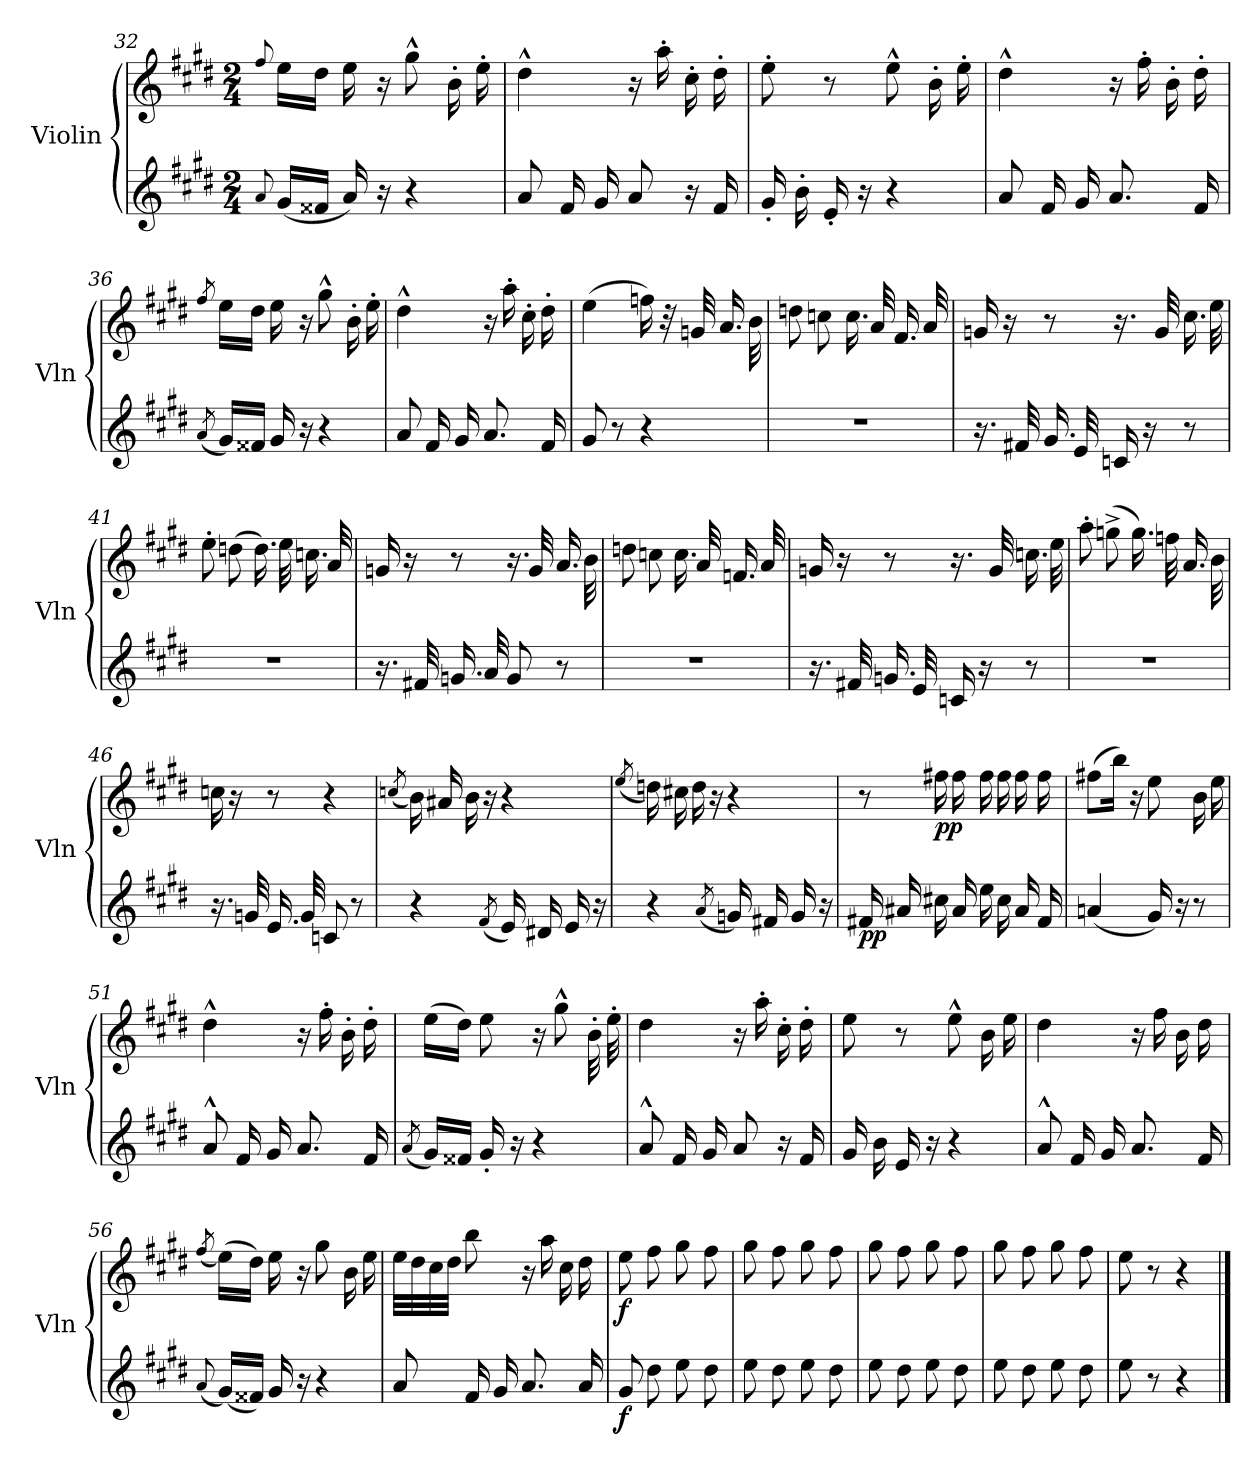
**kern	**dynam	**kern	**dynam
*part2	*part2	*part1	*part1
*staff2	*staff2	*staff1	*staff1
*I"Violin	*	*I"Violin	*
*I'Vln	*	*I'Vln	*
*clefG2	*	*clefG2	*
*k[f#c#g#d#]	*	*k[f#c#g#d#]	*
*M2/4	*	*M2/4	*
=32	=32	=32	=32
8qqa/	.	8qqff#/	.
(<16g#/LL	.	16ee\LL	.
16f##/JJ	.	16dd#\JJ	.
16a/)	.	16ee\	.
16r	.	16r	.
4r	.	8gg#^^\	.
.	.	16b'\	.
.	.	16ee'\	.
=33	=33	=33	=33
8a/	.	4dd#^^\	.
16f#/	.	.	.
16g#/	.	.	.
8a/	.	16r	.
.	.	16aa'\	.
16r	.	16cc#'\	.
16f#/	.	16dd#'\	.
!!LO:LB:g=z
=34	=34	=34	=34
16g#'/	.	8ee'\	.
16b'\	.	.	.
16e'/	.	8r	.
16r	.	.	.
4r	.	8ee^^\	.
.	.	16b'\	.
.	.	16ee'\	.
!!LO:LB:g=z
=35	=35	=35	=35
8a/	.	4dd#^^\	.
16f#/	.	.	.
16g#/	.	.	.
8.a/	.	16r	.
.	.	16ff#'\	.
.	.	16b'\	.
16f#/	.	16dd#'\	.
=36	=36	=36	=36
(<8qa/	.	8qff#/	.
16g#/LL)	.	16ee\LL	.
16f##/JJ	.	16dd#\JJ	.
16g#/	.	16ee\	.
16r	.	16r	.
4r	.	8gg#^^\	.
.	.	16b'\	.
.	.	16ee'\	.
=37	=37	=37	=37
8a/	.	4dd#^^\	.
16f#/	.	.	.
16g#/	.	.	.
8.a/	.	16r	.
.	.	16aa'\	.
.	.	16cc#'\	.
16f#/	.	16dd#'\	.
=38	=38	=38	=38
8g#/	.	(>4ee\	.
8r	.	.	.
4r	.	16ffn\)	.
.	.	32r	.
.	.	32gn/	.
.	.	16.a/	.
.	.	32b\	.
!!LO:LB:g=z
=39	=39	=39	=39
2r	.	8ddn\	.
.	.	8ccn\	.
.	.	16.cc\	.
.	.	32a/	.
.	.	16.f#/	.
.	.	32a/	.
=40	=40	=40	=40
16.r	.	16gn/	.
.	.	16r	.
32f#X/	.	.	.
16.g#/	.	8r	.
32e/	.	.	.
16cn/	.	16.r	.
16r	.	.	.
.	.	32g/	.
8r	.	16.cc#\	.
.	.	32ee\	.
=41	=41	=41	=41
2r	.	8ee'\	.
.	.	(>8ddn\	.
.	.	16.dd\)	.
.	.	32ee\	.
.	.	16.ccn\	.
.	.	32a/	.
!!LO:PB:g=z
=42	=42	=42	=42
16.r	.	16gn/	.
.	.	16r	.
32f#X/	.	.	.
16.gn/	.	8r	.
32a/	.	.	.
8g/	.	16.r	.
.	.	32g/	.
8r	.	16.a/	.
.	.	32b\	.
!!LO:LB:g=z
=43	=43	=43	=43
2r	.	8ddn\	.
.	.	8ccn\	.
.	.	16.cc\	.
.	.	32a/	.
.	.	16.fn/	.
.	.	32a/	.
=44	=44	=44	=44
16.r	.	16gn/	.
.	.	16r	.
32f#X/	.	.	.
16.gn/	.	8r	.
32e/	.	.	.
16cn/	.	16.r	.
16r	.	.	.
.	.	32g/	.
8r	.	16.ccn\	.
.	.	32ee\	.
=45	=45	=45	=45
2r	.	8aa'\	.
.	.	(>8ggn^\	.
.	.	16.gg\)	.
.	.	32ffn\	.
.	.	16.a/	.
.	.	32b\	.
!!LO:LB:g=z
=46	=46	=46	=46
16.r	.	16ccn\	.
.	.	16r	.
32gn/	.	.	.
16.e/	.	8r	.
32g/	.	.	.
8cn/	.	4r	.
8r	.	.	.
!!LO:LB:g=z
=47	=47	=47	=47
.	.	(<8qccn/	.
4r	.	16b\)	.
.	.	16a#X/	.
.	.	16b\	.
.	.	16r	.
(<8qf#/	.	.	.
16e/)	.	4r	.
16d#X/	.	.	.
16e/	.	.	.
16r	.	.	.
=48	=48	=48	=48
.	.	(<8qee/	.
4r	.	16ddn\)	.
.	.	16cc#X\	.
.	.	16dd\	.
.	.	16r	.
(<8qa/	.	.	.
16gn/)	.	4r	.
16f#X/	.	.	.
16g/	.	.	.
16r	.	.	.
=49	=49	=49	=49
!	!LO:DY:b	!	!
16f#X/	pp	8r	.
16a#X/	.	.	.
!	!	!	!LO:DY:b
16cc#X\	.	16ff#X\	pp
16a#/	.	16ff#\	.
16ee\	.	16ff#\	.
16cc#\	.	16ff#\	.
16a#/	.	16ff#\	.
16f#/	.	16ff#\	.
!!LO:LB:g=z
=50	=50	=50	=50
(<4an/	.	(>8ff#X\L	.
.	.	16bb\Jk)	.
.	.	16r	.
16g#/)	.	8ee\	.
16r	.	.	.
8r	.	16b\	.
.	.	16ee\	.
!!LO:PB:g=z
=51	=51	=51	=51
8a^^/	.	4dd#^^\	.
16f#/	.	.	.
16g#/	.	.	.
8.a/	.	16r	.
.	.	16ff#'\	.
.	.	16b'\	.
16f#/	.	16dd#'\	.
=52	=52	=52	=52
(<8qa/	.	.	.
16g#/LL)	.	(>16ee\LL	.
16f##/JJ	.	16dd#\JJ)	.
16g#'/	.	8ee\	.
16r	.	.	.
4r	.	16r	.
.	.	8gg#^^\	.
.	.	32b'\	.
.	.	32ee'\	.
=53	=53	=53	=53
8a^^/	.	4dd#\	.
16f#/	.	.	.
16g#/	.	.	.
8a/	.	16r	.
.	.	16aa'\	.
16r	.	16cc#'\	.
16f#/	.	16dd#'\	.
=54	=54	=54	=54
16g#/	.	8ee\	.
16b\	.	.	.
16e/	.	8r	.
16r	.	.	.
4r	.	8ee^^\	.
.	.	16b\	.
.	.	16ee\	.
!!LO:LB:g=z
=55	=55	=55	=55
8a^^/	.	4dd#\	.
16f#/	.	.	.
16g#/	.	.	.
8.a/	.	16r	.
.	.	16ff#\	.
.	.	16b\	.
16f#/	.	16dd#\	.
=56	=56	=56	=56
(<8qqa/	.	(<8qff#/	.
(<16g#/LL)	.	(>16ee\LL)	.
16f##/JJ)	.	16dd#\JJ)	.
16g#/	.	16ee\	.
16r	.	16r	.
4r	.	8gg#\	.
.	.	16b\	.
.	.	16ee\	.
=57	=57	=57	=57
8a/	.	32ee\LLL	.
.	.	32dd#\	.
.	.	32cc#\	.
.	.	32dd#\JJJ	.
16f#/	.	8bb\	.
16g#/	.	.	.
8.a/	.	16r	.
.	.	16aa\	.
.	.	16cc#\	.
16a/	.	16dd#\	.
=58	=58	=58	=58
!	!LO:DY:b	!	!LO:DY:b
8g#/	f	8ee\	f
8dd#\	.	8ff#\	.
8ee\	.	8gg#\	.
8dd#\	.	8ff#\	.
=59	=59	=59	=59
8ee\	.	8gg#\	.
8dd#\	.	8ff#\	.
8ee\	.	8gg#\	.
8dd#\	.	8ff#\	.
!!LO:LB:g=z
=60	=60	=60	=60
8ee\	.	8gg#\	.
8dd#\	.	8ff#\	.
8ee\	.	8gg#\	.
8dd#\	.	8ff#\	.
=61	=61	=61	=61
8ee\	.	8gg#\	.
8dd#\	.	8ff#\	.
8ee\	.	8gg#\	.
8dd#\	.	8ff#\	.
=62	=62	=62	=62
8ee\	.	8ee\	.
8r	.	8r	.
4r	.	4r	.
==	==	==	==
*-	*-	*-	*-
